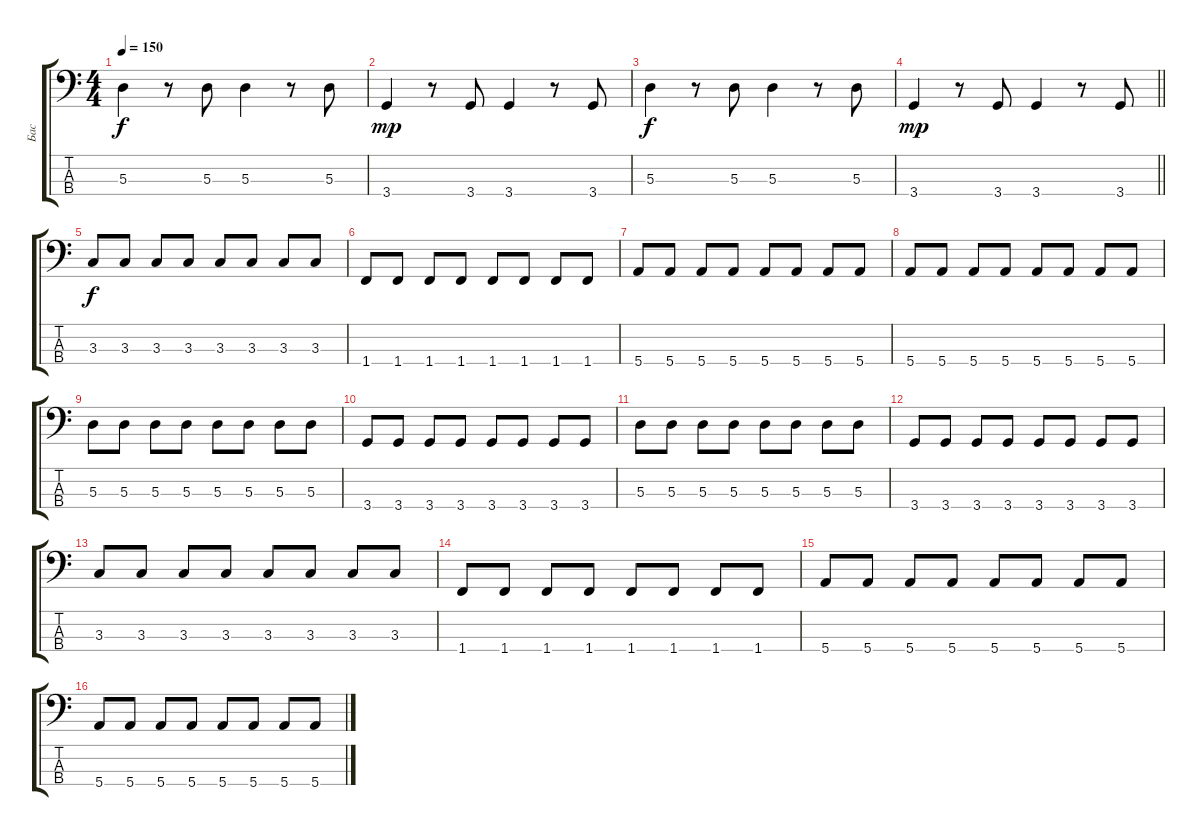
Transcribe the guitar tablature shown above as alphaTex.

\track ("Бас" "Бас") {instrument electricbassfinger}
\staff {score tabs}
\tuning (G2 D2 A1 E1) {hide}
\ts (4 4)
\tempo 150
\clef f4
\ks c
5.3.4{dy f} r.8 5.3.8 5.3.4 r.8 5.3.8 |
3.4.4{dy mp} r.8 3.4.8 3.4.4 r.8 3.4.8 |
5.3.4{dy f} r.8 5.3.8 5.3.4 r.8 5.3.8 |
\barLineRight lightlight
3.4.4{dy mp} r.8 3.4.8 3.4.4 r.8 3.4.8 |
\section ("" " ")
3.3.8{dy f} 3.3.8 3.3.8 3.3.8 3.3.8 3.3.8 3.3.8 3.3.8 |
1.4.8 1.4.8 1.4.8 1.4.8 1.4.8 1.4.8 1.4.8 1.4.8 |
5.4.8 5.4.8 5.4.8 5.4.8 5.4.8 5.4.8 5.4.8 5.4.8 |
5.4.8 5.4.8 5.4.8 5.4.8 5.4.8 5.4.8 5.4.8 5.4.8 |
5.3.8 5.3.8 5.3.8 5.3.8 5.3.8 5.3.8 5.3.8 5.3.8 |
3.4.8 3.4.8 3.4.8 3.4.8 3.4.8 3.4.8 3.4.8 3.4.8 |
5.3.8 5.3.8 5.3.8 5.3.8 5.3.8 5.3.8 5.3.8 5.3.8 |
3.4.8 3.4.8 3.4.8 3.4.8 3.4.8 3.4.8 3.4.8 3.4.8 |
3.3.8 3.3.8 3.3.8 3.3.8 3.3.8 3.3.8 3.3.8 3.3.8 |
1.4.8 1.4.8 1.4.8 1.4.8 1.4.8 1.4.8 1.4.8 1.4.8 |
5.4.8 5.4.8 5.4.8 5.4.8 5.4.8 5.4.8 5.4.8 5.4.8 |
5.4.8 5.4.8 5.4.8 5.4.8 5.4.8 5.4.8 5.4.8 5.4.8
